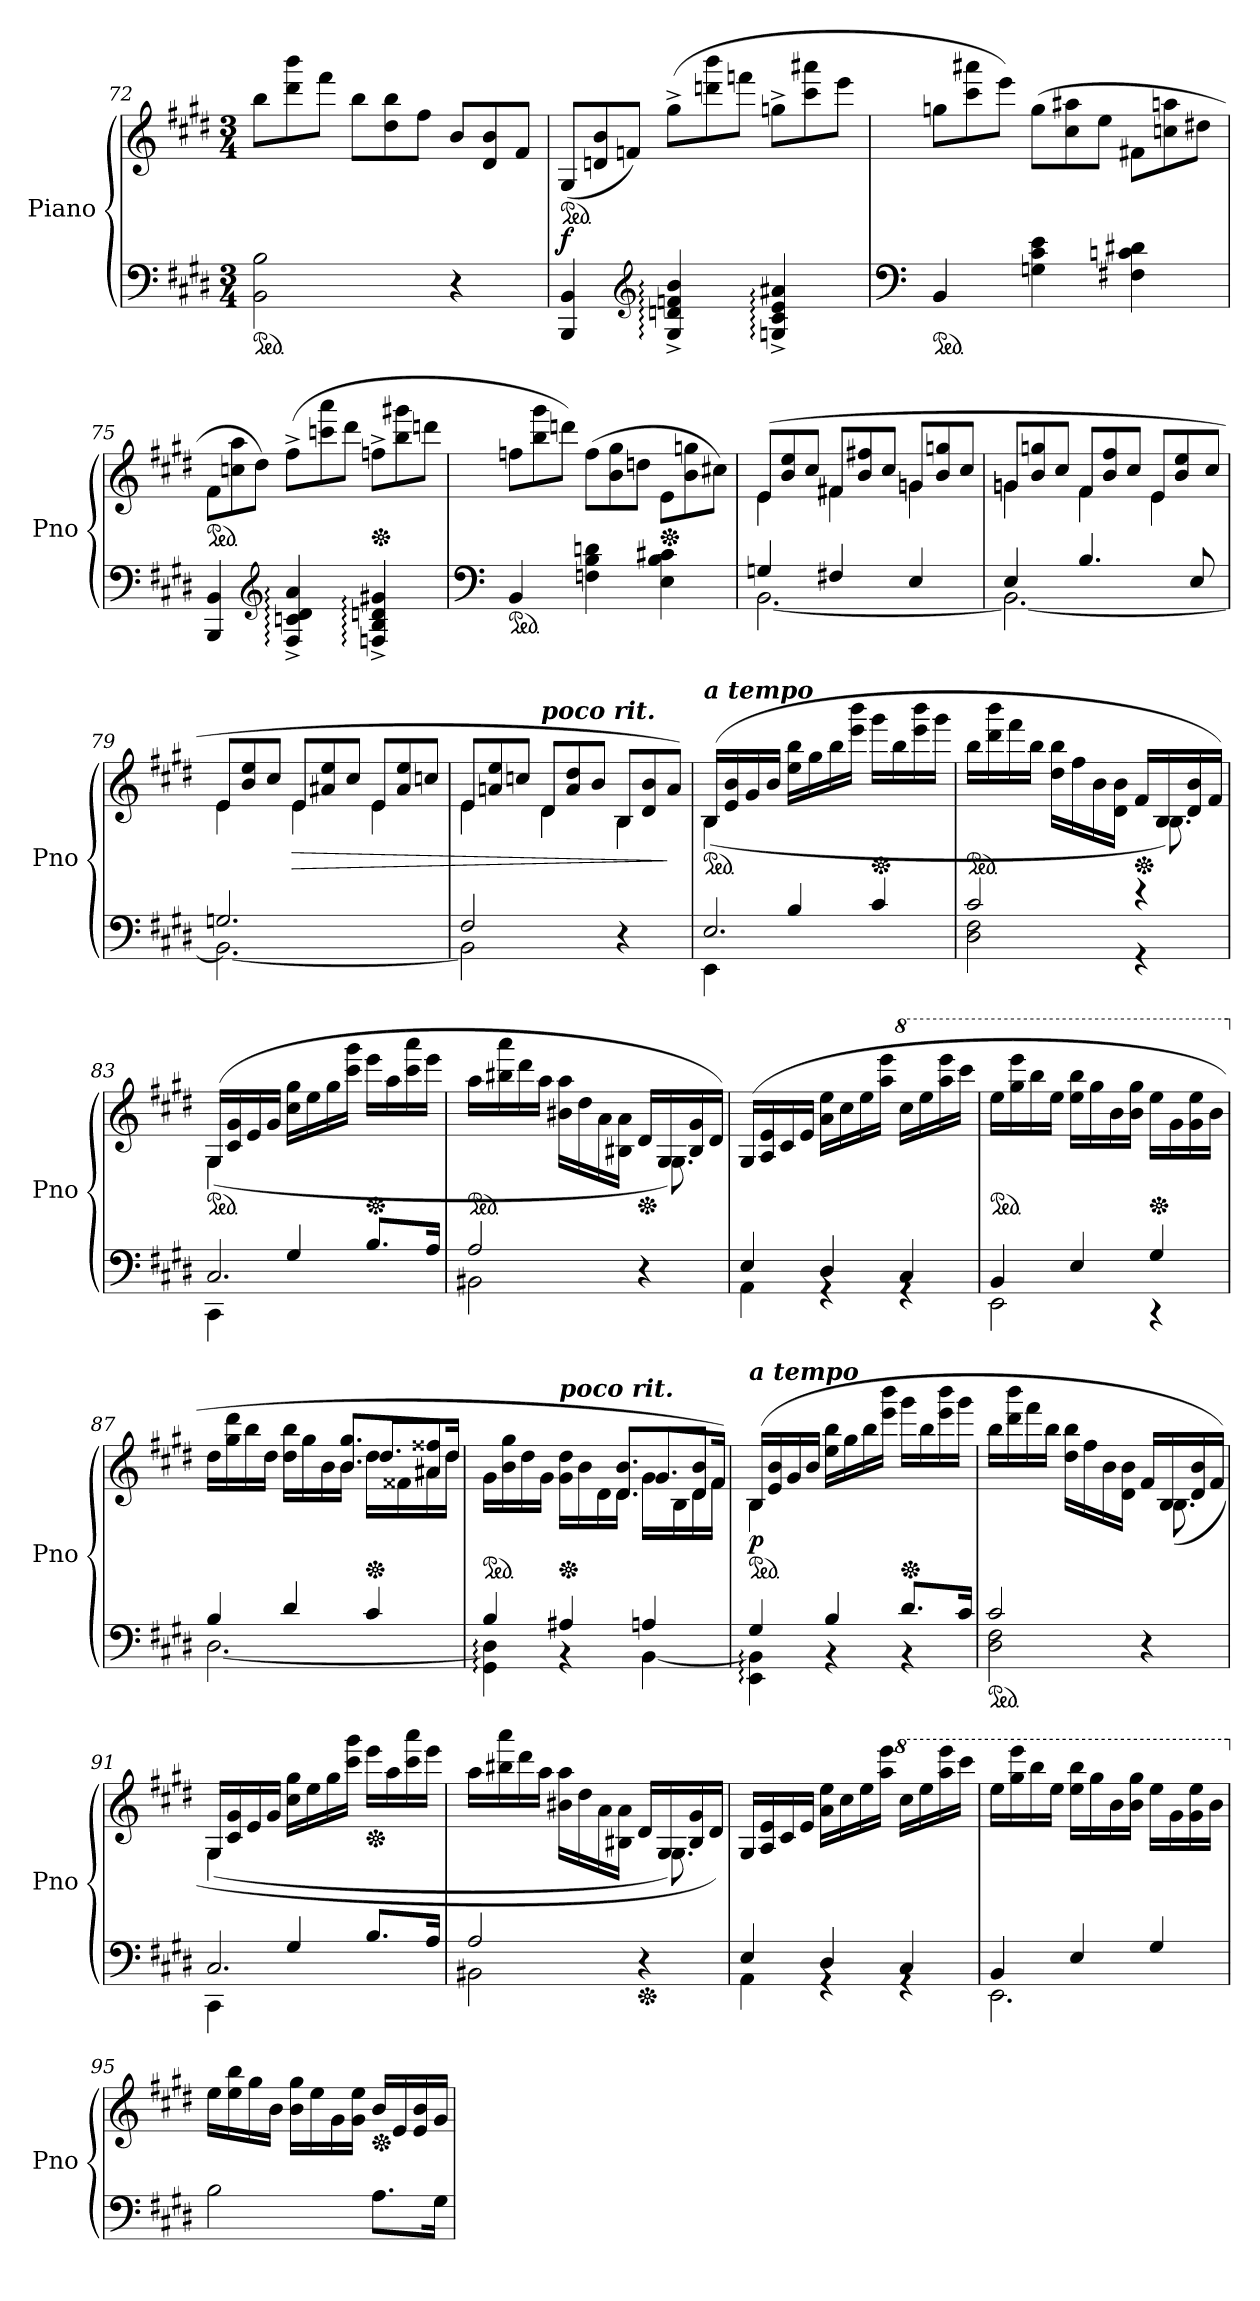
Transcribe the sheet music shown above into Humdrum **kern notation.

**kern	**kern	**dynam
*part1	*part1	*part1
*staff2	*staff1	*staff1/2
*I"Piano	*	*
*I'Pno	*	*
*clefF4	*clefG2	*
*k[f#c#g#d#]	*k[f#c#g#d#]	*
*M3/4	*M3/4	*
*ped	*	*
*	*Xtuplet	*
=72	=72	=72
2BB\ 2B\	12bb\L	.
.	12ddd#\ 12bbb\	.
.	12fff#\J	.
.	12bb\L	.
.	12dd#\ 12bb\	.
.	12ff#\J	.
4r	12b/L	.
.	12d#/ 12b/	.
.	12f#/J	.
!!LO:LB:g=z
=73	=73	=73
*	*ped	*
!	!	!LO:DY:a=2
4BBB/ 4BB/	(12G#/L	f
.	12dn/ 12b/	.
.	12fn/J)	.
*clefG2	*	*
4G#/:^ 4dn/:^ 4fn/:^ 4b/:^	(12gg#^\L	.
.	12dddn\ 12bbb\	.
.	12fffn\J	.
4Gn/:^ 4c#/:^ 4e/:^ 4a#X/:^	12ggn^\L	.
.	12ccc#\ 12aaa#X\	.
.	12eee\J	.
=74	=74	=74
*clefF4	*	*
*ped	*	*
4BB/	12ggn\L	.
.	12ccc#\ 12aaa#X\	.
.	12eee\J)	.
4Gn\ 4c#\ 4e\	(12gg\L	.
.	12cc#\ 12aa#X\	.
.	12ee\J	.
4F#X\ 4cn\ 4d#X\	12f#X\L	.
.	12ccn\ 12aan\	.
.	12dd#X\J	.
=75	=75	=75
*	*ped	*
4BBB/ 4BB/	12f#\L	.
.	12ccn\ 12aa\	.
.	12dd#\J)	.
*clefG2	*	*
4F#/:^ 4cn/:^ 4d#/:^ 4a/:^	(12ff#^\L	.
.	12cccn\ 12aaa\	.
.	12ddd#\J	.
*	*Xped	*
4Fn/:^ 4B/:^ 4dn/:^ 4g#X/:^	12ffn^\L	.
.	12bb\ 12ggg#X\	.
.	12dddn\J	.
!!LO:LB:g=z
=76	=76	=76
*clefF4	*	*
*ped	*	*
4BB/	12ffn\L	.
.	12bb\ 12ggg#\	.
.	12dddn\J)	.
4Fn\ 4B\ 4dn\	(12ff\L	.
.	12b\ 12gg#\	.
.	12ddn\J	.
*	*Xped	*
4E\ 4B\ 4c#X\	12e\L	.
.	12b\ 12ggn\	.
.	12cc#X\J)	.
!!LO:LB:g=z
=77	=77	=77
*^	*^	*
4Gn/	[2.BB\	(12e/L	4e\	.
.	.	12b/ 12ee/	.	.
.	.	12cc#/J	.	.
4F#X/	.	12f#X/L	4f#X\	.
.	.	12b/ 12ff#X/	.	.
.	.	12cc#/J	.	.
4E/	.	12gn/L	4gn\	.
.	.	12b/ 12ggn/	.	.
.	.	12cc#/J	.	.
=78	=78	=78	=78	=78
4E/	2.BB\_	12gn/L	4gn\	.
.	.	12b/ 12ggn/	.	.
.	.	12cc#/J	.	.
4.B/	.	12f#/L	4f#\	.
.	.	12b/ 12ff#/	.	.
.	.	12cc#/J	.	.
.	.	12e/L	4e\	.
.	.	12b/ 12ee/	.	.
8E/	.	.	.	.
.	.	12cc#/J	.	.
=79	=79	=79	=79	=79
2.Gn/	2.BB\_	12e/L	4e\	.
.	.	12b/ 12ee/	.	.
.	.	12cc#/J	.	.
!	!	!	!	!LO:HP:b
.	.	12e/L	4e\	>
.	.	12a#X/ 12ee/	.	.
.	.	12cc#/J	.	.
.	.	12e/L	4e\	.
.	.	12a#/ 12ee/	.	.
.	.	12ccn/J	.	.
=80	=80	=80	=80	=80
2F#/	2BB\]	12e/L	4e\	.
.	.	12an/ 12ee/	.	.
.	.	12ccn/J	.	.
!	!	!LO:TX:a:Bi:t=poco rit.	!	!
.	.	12d#/L	4d#\	.
.	.	12a/ 12dd#/	.	.
.	.	12b/J	.	.
4r	4ryy	12B/L	4B\	.
.	.	12d#/ 12b/	.	.
.	.	12a/J)	.	]
!!LO:PB:g=z	!!
=81	=81	=81	=81	=81
*	*	*ped	*	*
!	!	!LO:TX:a:Bi:t=a tempo	!	!
!	!	!	!	!LO:DY:b
!	!	!	!	!LO:DY:n=1:a
2.E/	4EE\	(>16B/LL	(4B\	p other-dynamics
.	.	16e/ 16b/	.	.
.	.	16g#/	.	.
.	.	16b/JJ	.	.
.	4B/	16ee\ 16bb\LL	2ryy	.
.	.	16gg#\	.	.
.	.	16bb\	.	.
.	.	16eee\ 16bbb\JJ	.	.
*	*	*Xped	*	*
.	4c#/	16ggg#\LL	.	.
.	.	16bb\	.	.
.	.	16eee\ 16bbb\	.	.
.	.	16ggg#\JJ	.	.
=82	=82	=82	=82	=82
*	*	*ped	*	*
2c#/	2D#\ 2F#\	16bb\LL	16ryy	.
*	*	*v	*v	*
.	.	16ddd#\ 16bbb\	.
.	.	16fff#\	.
.	.	16bb\JJ	.
.	.	16dd#\ 16bb\LL	.
.	.	16ff#\	.
.	.	16b\	.
.	.	16d#\ 16b\JJ	.
*	*	*Xped	*
4r	4r	16f#/LL	.
*	*	*^	*
.	.	16B/	8.B\)	.
.	.	16d#/ 16b/	.	.
.	.	16f#/JJ)	.	.
=83	=83	=83	=83	=83
*	*	*ped	*	*
2.C#/	4CC#\	(16G#/LL	(4G#\	.
.	.	16c#/ 16g#/	.	.
.	.	16e/	.	.
.	.	16g#/JJ	.	.
.	4G#/	16cc#\ 16gg#\LL	2ryy	.
.	.	16ee\	.	.
.	.	16gg#\	.	.
.	.	16ccc#\ 16ggg#\JJ	.	.
*	*	*Xped	*	*
.	8.B/L	16eee\LL	.	.
.	.	16aa\	.	.
.	.	16ccc#\ 16aaa\	.	.
.	16A/Jk	16eee\JJ	.	.
!!LO:LB:g=z	!!
=84	=84	=84	=84	=84
*	*	*ped	*	*
2A/	2BB#X\	16aa\LL	16ryy	.
*	*	*v	*v	*
.	.	16bb#X\ 16aaa\	.
.	.	16ddd#\	.
.	.	16aa\JJ	.
.	.	16b#X\ 16aa\LL	.
.	.	16dd#\	.
.	.	16a\	.
.	.	16B#X\ 16a\JJ	.
*	*	*Xped	*
4r	4ryy	16d#/LL	.
*	*	*^	*
.	.	16G#/	8.G#\)	.
.	.	16B#/ 16g#/	.	.
.	.	16d#/JJ)	.	.
*	*	*v	*v	*
!!LO:LB:g=z
=85	=85	=85	=85
4E/	4AA\	(16G#/LL	.
.	.	16A/ 16e/	.
.	.	16c#/	.
.	.	16e/JJ	.
4D#/	4rGG	16a\ 16ee\LL	.
.	.	16cc#\	.
.	.	16ee\	.
.	.	16aa\ 16eee\JJ	.
*	*	*8va	*
4C#/	4rGG	16ccc#\LL	.
.	.	16eee\	.
.	.	16aaa\ 16eeee\	.
.	.	16cccc#\JJ	.
=86	=86	=86	=86
*	*	*ped	*
4BB/	2EE\	16eee\LL	.
.	.	16ggg#\ 16eeee\	.
.	.	16bbb\	.
.	.	16eee\JJ	.
4E/	.	16eee\ 16bbb\LL	.
.	.	16ggg#\	.
.	.	16bb\	.
.	.	16bb\ 16ggg#\JJ	.
*	*	*Xped	*
4G#/	4r	16eee\LL	.
.	.	16gg#\	.
.	.	16gg#\ 16eee\	.
.	.	16bb\JJ	.
=87	=87	=87	=87
*	*	*X8va	*
*	*	*^	*
*	*	*	*^	*
4B/	[2.D#\	16dd#\LL	4..ryy	2ryy	.
.	.	16gg#\ 16ddd#\	.	.	.
.	.	16bb\	.	.	.
.	.	16dd#\JJ	.	.	.
4d#/	.	16dd#\ 16bb\LL	.	.	.
.	.	16gg#\	.	.	.
.	.	16b\	.	.	.
.	.	16b\JJ	8.b/ 8.gg#/L	.	.
*	*	*Xped	*	*	*
4c#/	.	16dd#\LL	.	8.dd#/L	.
.	.	16f##X\	.	.	.
.	.	16a#X\	8a#X/ 8ff##X/J	.	.
.	.	16dd#\JJ	.	16dd#/Jk	.
!!LO:LB:g=z	!!	!!
=88	=88	=88	=88	=88	=88
*	*	*ped	*	*	*
4B/	4GG#\: 4D#\]:	16g#\LL	4..ryy	2ryy	.
.	.	16b\ 16gg#\	.	.	.
.	.	16dd#\	.	.	.
.	.	16g#\JJ	.	.	.
*	*	*Xped	*	*	*
!	!	!LO:TX:a:Bi:t=poco rit.	!	!	!
4A#X/	4r	16g#\ 16dd#\LL	.	.	.
.	.	16b\	.	.	.
.	.	16d#\	.	.	.
.	.	16d#\JJ	8.d#/ 8.b/L	.	.
4An/	[4BB\	16g#\LL	.	8.g#/L	.
.	.	16B\	.	.	.
.	.	16d#\	8d#/ 8b/J	.	.
.	.	16f#\JJ	.	16f#/Jk)	.
*	*	*v	*v	*v	*
!!LO:LB:g=z
=89	=89	=89	=89
*	*	*ped	*
*	*	*^	*
*	*	*	*^	*
!	!	!LO:TX:a:Bi:t=a tempo	!	!	!
!	!	!	!	!	!LO:DY:b
*	*	*	*v	*v	*
4G#/	4EE\: 4BB\]:	(>16B/LL	4B\	p
.	.	16e/ 16b/	.	.
.	.	16g#/	.	.
.	.	16b/JJ	.	.
4B/	4r	16ee\ 16bb\LL	2ryy	.
.	.	16gg#\	.	.
.	.	16bb\	.	.
.	.	16eee\ 16bbb\JJ	.	.
*	*	*Xped	*	*
8.d#/L	4r	16ggg#\LL	.	.
.	.	16bb\	.	.
.	.	16eee\ 16bbb\	.	.
16c#/Jk	.	16ggg#\JJ	.	.
=90	=90	=90	=90	=90
*ped	*	*	*	*
(2c#/	2D#\ 2F#\	16bb\LL	16ryy	.
*	*	*v	*v	*
.	.	16ddd#\ 16bbb\	.
.	.	16fff#\	.
.	.	16bb\JJ	.
.	.	16dd#\ 16bb\LL	.
.	.	16ff#\	.
.	.	16b\	.
.	.	16d#\ 16b\JJ	.
4r	4ryy	16f#/LL	.
*	*	*^	*
.	.	16B/	(8.B\	.
.	.	16d#/ 16b/	.	.
.	.	16f#/JJ)	.	.
=91	=91	=91	=91	=91
2.C#/	4CC#\	16G#/LL	(4G#\	.
.	.	16c#/ 16g#/	.	.
.	.	16e/	.	.
.	.	16g#/JJ	.	.
.	4G#/	16cc#\ 16gg#\LL	2ryy	.
.	.	16ee\	.	.
.	.	16gg#\	.	.
.	.	16ccc#\ 16ggg#\JJ	.	.
*	*	*Xped	*	*
.	8.B/L	16eee\LL	.	.
.	.	16aa\	.	.
.	.	16ccc#\ 16aaa\	.	.
.	16A/Jk	16eee\JJ	.	.
!!LO:LB:g=z	!!
=92	=92	=92	=92	=92
2A/	2BB#X\	16aa\LL	16ryy	.
*	*	*v	*v	*
.	.	16bb#X\ 16aaa\	.
.	.	16ddd#\	.
.	.	16aa\JJ	.
.	.	16b#X\ 16aa\LL	.
.	.	16dd#\	.
.	.	16a\	.
.	.	16B#X\ 16a\JJ	.
*Xped	*	*	*
4r	4ryy	16d#/LL	.
*	*	*^	*
.	.	16G#/	8.G#\)	.
.	.	16B#/ 16g#/	.	.
.	.	16d#/JJ)	.	.
*	*	*v	*v	*
!!LO:PB:g=z
=93	=93	=93	=93
4E/	4AA\	16G#/LL	.
.	.	16A/ 16e/	.
.	.	16c#/	.
.	.	16e/JJ	.
4D#/	4rGG	16a\ 16ee\LL	.
.	.	16cc#\	.
.	.	16ee\	.
.	.	16aa\ 16eee\JJ	.
*	*	*8va	*
4C#/	4rGG	16ccc#\LL	.
.	.	16eee\	.
.	.	16aaa\ 16eeee\	.
.	.	16cccc#\JJ	.
=94	=94	=94	=94
4BB/	2.EE\	16eee\LL	.
.	.	16ggg#\ 16eeee\	.
.	.	16bbb\	.
.	.	16eee\JJ	.
4E/	.	16eee\ 16bbb\LL	.
.	.	16ggg#\	.
.	.	16bb\	.
.	.	16bb\ 16ggg#\JJ	.
4G#/	.	16eee\LL	.
.	.	16gg#\	.
.	.	16gg#\ 16eee\	.
.	.	16bb\JJ	.
*v	*v	*	*
=95	=95	=95
*	*X8va	*
2B\	16ee\LL	.
.	16ee\ 16bb\	.
.	16gg#\	.
.	16b\JJ	.
.	16b\ 16gg#\LL	.
.	16ee\	.
.	16g#\	.
.	16g#\ 16ee\JJ	.
*	*Xped	*
8.A\L	16b/LL	.
.	16e/	.
.	16e/ 16b/	.
16G#\Jk	16g#/JJ	.
=	=	=
*-	*-	*-
